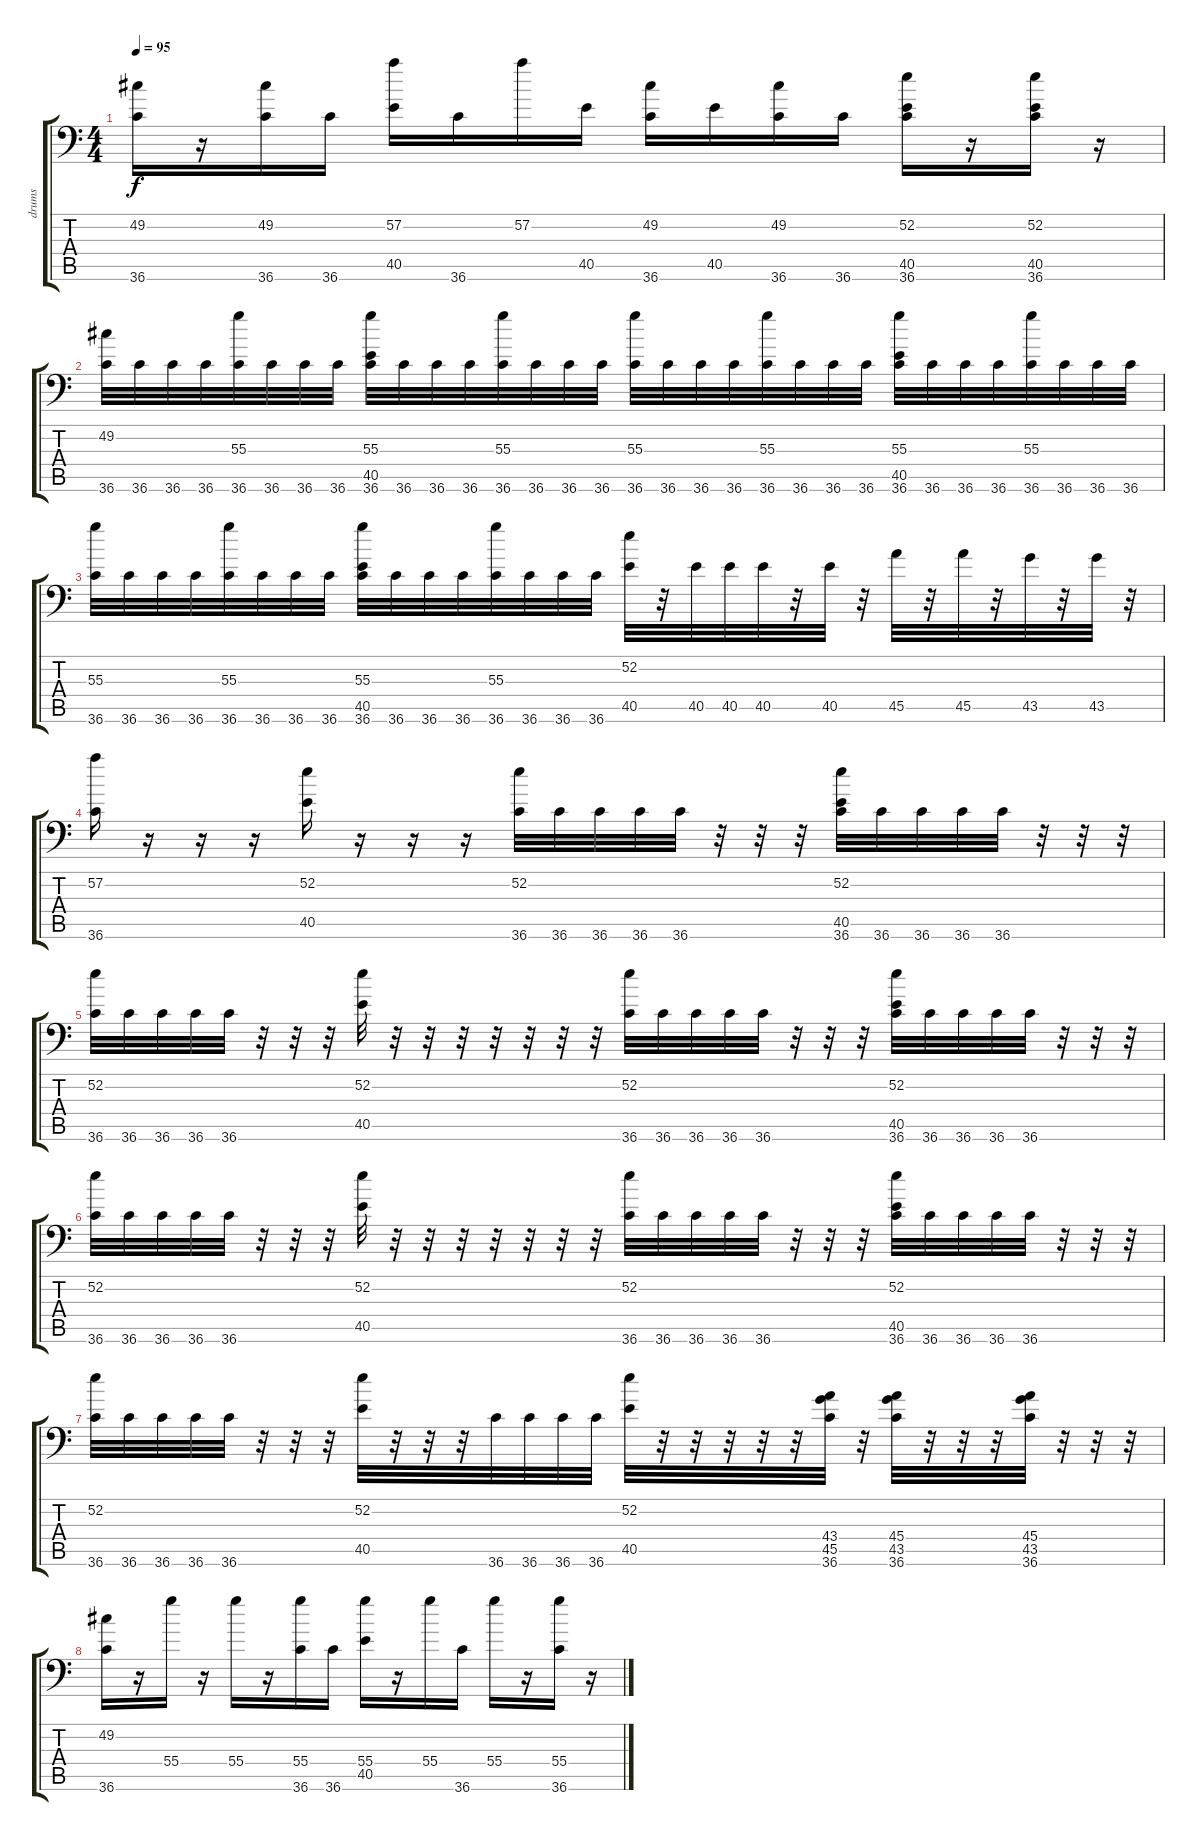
\track ("drums" "drums") {instrument acousticgrandpiano}
\staff {score tabs}
\tuning (C-1 C-1 C-1 C-1 C-1 C-1) {hide}
\ts (4 4)
\tempo 95
\clef f4
\ks c
(49.2 36.6).16{dy f} r.16 (49.2 36.6).16 36.6.16 (57.2 40.5).16 36.6.16 57.2.16 40.5.16 (49.2 36.6).16 40.5.16 (49.2 36.6).16 36.6.16 (52.2 40.5 36.6).16 r.16 (52.2 40.5 36.6).16 r.16 |
(49.2 36.6).32 36.6.32 36.6.32 36.6.32 (55.3 36.6).32 36.6.32 36.6.32 36.6.32 (55.3 40.5 36.6).32 36.6.32 36.6.32 36.6.32 (55.3 36.6).32 36.6.32 36.6.32 36.6.32 (55.3 36.6).32 36.6.32 36.6.32 36.6.32 (55.3 36.6).32 36.6.32 36.6.32 36.6.32 (55.3 40.5 36.6).32 36.6.32 36.6.32 36.6.32 (55.3 36.6).32 36.6.32 36.6.32 36.6.32 |
(55.3 36.6).32 36.6.32 36.6.32 36.6.32 (55.3 36.6).32 36.6.32 36.6.32 36.6.32 (55.3 40.5 36.6).32 36.6.32 36.6.32 36.6.32 (55.3 36.6).32 36.6.32 36.6.32 36.6.32 (52.2 40.5).32 r.32 40.5.32 40.5.32 40.5.32 r.32 40.5.32 r.32 45.5.32 r.32 45.5.32 r.32 43.5.32 r.32 43.5.32 r.32 |
(57.2 36.6).16 r.16 r.16 r.16 (52.2 40.5).16 r.16 r.16 r.16 (52.2 36.6).32 36.6.32 36.6.32 36.6.32 36.6.32 r.32 r.32 r.32 (52.2 40.5 36.6).32 36.6.32 36.6.32 36.6.32 36.6.32 r.32 r.32 r.32 |
(52.2 36.6).32 36.6.32 36.6.32 36.6.32 36.6.32 r.32 r.32 r.32 (52.2 40.5).32 r.32 r.32 r.32 r.32 r.32 r.32 r.32 (52.2 36.6).32 36.6.32 36.6.32 36.6.32 36.6.32 r.32 r.32 r.32 (52.2 40.5 36.6).32 36.6.32 36.6.32 36.6.32 36.6.32 r.32 r.32 r.32 |
(52.2 36.6).32 36.6.32 36.6.32 36.6.32 36.6.32 r.32 r.32 r.32 (52.2 40.5).32 r.32 r.32 r.32 r.32 r.32 r.32 r.32 (52.2 36.6).32 36.6.32 36.6.32 36.6.32 36.6.32 r.32 r.32 r.32 (52.2 40.5 36.6).32 36.6.32 36.6.32 36.6.32 36.6.32 r.32 r.32 r.32 |
(52.2 36.6).32 36.6.32 36.6.32 36.6.32 36.6.32 r.32 r.32 r.32 (52.2 40.5).32 r.32 r.32 r.32 36.6.32 36.6.32 36.6.32 36.6.32 (52.2 40.5).32 r.32 r.32 r.32 r.32 r.32 (43.4 45.5 36.6).32 r.32 (45.4 43.5 36.6).32 r.32 r.32 r.32 (45.4 43.5 36.6).32 r.32 r.32 r.32 |
(49.2 36.6).16 r.16 55.4.16 r.16 55.4.16 r.16 (55.4 36.6).16 36.6.16 (55.4 40.5).16 r.16 55.4.16 36.6.16 55.4.16 r.16 (55.4 36.6).16 r.16
